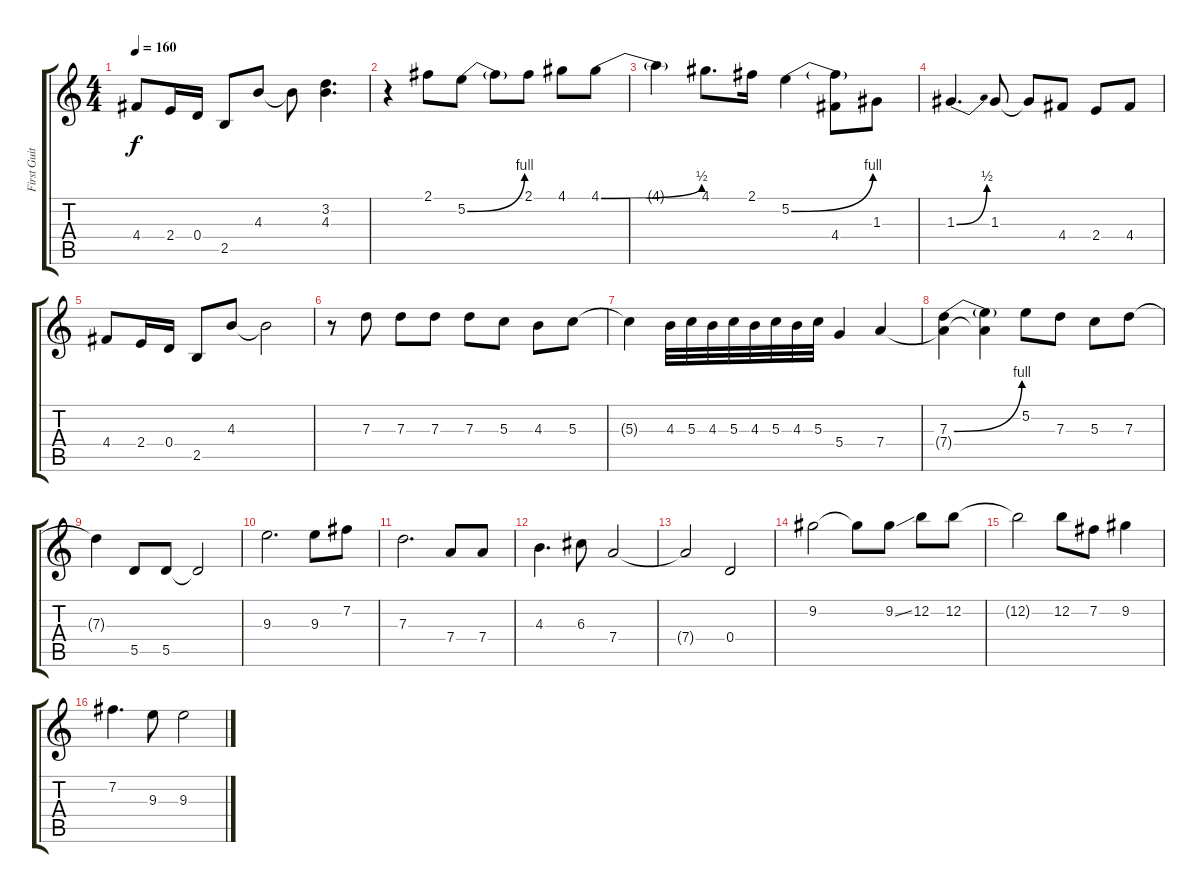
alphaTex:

\track ("First Guitar" "First Guit") {instrument overdrivenguitar}
\staff {score tabs}
\tuning (E4 B3 G3 D3 A2 E2) {hide}
\ts (4 4)
\tempo 160
\clef g2
\ks c
4.4{t}.8{dy f} 2.4.16 0.4.16 2.5.8 4.3.8 4.3{t}.8 (3.2 4.3).4{d} |
r.4 2.1.8 5.2{be (bend 0 0 60 4)}.8 5.2{t}.8 2.1.8 4.1.8 4.1{be (bend 0 0 60 2)}.8 |
4.1{t}.4 4.1.8{d} 2.1.16 5.2{be (bend 0 0 60 4)}.4 (5.2{t} 4.4).8 1.3.8 |
1.3{be (bend 0 0 60 2)}.4{d} 1.3.8 1.3{t}.8 4.4.8 2.4.8 4.4.8 |
4.4.8 2.4.16 0.4.16 2.5.8 4.3.8 4.3{t}.2 |
r.8 7.3.8 7.3.8 7.3.8 7.3.8 5.3.8 4.3.8 5.3.8 |
5.3{t}.4 4.3.32 5.3.32 4.3.32 5.3.32 4.3.32 5.3.32 4.3.32 5.3.32 5.4.4 7.4.4 |
(7.3{be (bend 0 0 60 4)} 7.4{t}).4 (7.3{t} 7.4{t}).4 5.2.8 7.3.8 5.3.8 7.3.8 |
7.3{t}.4 5.5.8 5.5.8 5.5{t}.2 |
9.3.2{d} 9.3.8 7.2.8 |
7.3.2{d} 7.4.8 7.4.8 |
4.3.4{d} 6.3.8 7.4.2 |
7.4{t}.2 0.4.2{instrument guitarfretnoise} |
9.2.2{instrument overdrivenguitar} 9.2{t}.8 9.2{ss}.8 12.2.8 12.2.8 |
12.2{t}.2 12.2.8 7.2.8 9.2.4 |
7.2.4{d} 9.3.8 9.3.2
